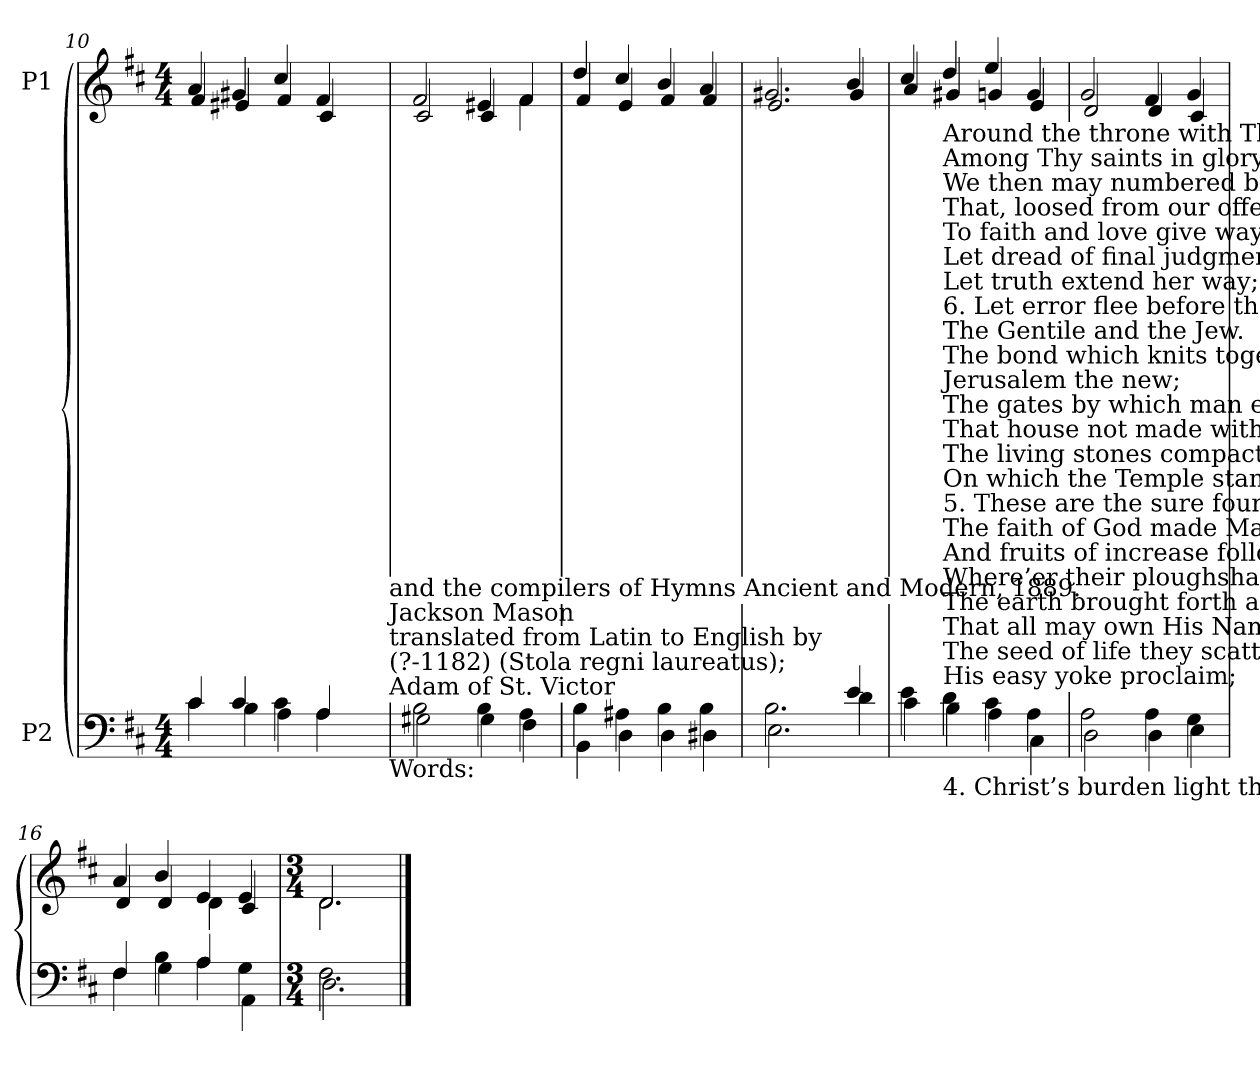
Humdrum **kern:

**kern	**kern
*part2	*part1
*staff2	*staff1
*I"P2	*I"P1
*clefF4	*clefG2
*k[f#c#]	*k[f#c#]
*D:	*D:
*M4/4	*M4/4
=10	=10
*^	*^
*	*^	*	*
4c#i/	4c#i\	2ryy	4ai/	4f#i/
4c#i/	4Bi\	.	4g#Xi/	4e#Xi/
4c#i\	4Ai\	4ryy	4cc#i/	4f#i/
4Ai/	4Ai\	8ryy	4f#i/	4c#i/
.	.	16ryy	.	.
.	.	32ryy	.	.
.	.	64ryy	.	.
.	.	128...ryy	.	.
!	!	!LO:TX:b:t=Words&colon;	!	!
!	!	!LO:TX:t=Adam of St. Victor	!	!
!	!	!LO:TX:t=(?-1182) (Stola regni laureatus);	!	!
!	!	!LO:TX:t=translated from Latin to English by	!	!
!	!	!LO:TX:t=Jackson Mason	!	!
!	!	!LO:TX:t=and the compilers of Hymns Ancient and Mo­dern, 1889.	!	!
.	.	1024ryy	.	.
*	*v	*v	*	*
=11	=11	=11	=11
2Bi\	2G#Xi\	2f#i/	2c#i/
4Bi\	4G#i\	4e#Xi/	4c#i/
4Ai\	4F#i\	4f#i/	4f#i\
=12	=12	=12	=12
4Bi\	4BBi\	4ddi/	4f#i/
4A#Xi\	4Di\	4cc#i/	4ei/
4Bi\	4Di\	4bi/	4f#i/
4Bi\	4D#Xi\	4ai/	4f#i/
=13	=13	=13	=13
2.Bi\	2.Ei\	2.g#Xi/	2.ei/
4ei/	4di\	4bi/	4g#i/
=14	=14	=14	=14
4ei\	4c#i\	4cc#i/	4ai/
!LO:TX:b:t=4.  Christ’s burden light they proffer,	!	!	!
!LO:TX:t=His easy yoke proclaim;	!	!	!
!LO:TX:t=The seed of life they scatter,	!	!	!
!LO:TX:t=That all may own His Name.	!	!	!
!LO:TX:t=The earth brought forth and budded,	!	!	!
!LO:TX:t=Where’er their ploughshare ran,	!	!	!
!LO:TX:t=And fruits of increase followed	!	!	!
!LO:TX:t=The faith of God made Man.	!	!	!
!LO:TX:t=5.  These are the sure foundation	!	!	!
!LO:TX:t=On which the Temple stands;	!	!	!
!LO:TX:t=The living stones compacting	!	!	!
!LO:TX:t=That house not made with hands;	!	!	!
!LO:TX:t=The gates by which man enters	!	!	!
!LO:TX:t=Jerusalem the new;	!	!	!
!LO:TX:t=The bond which knits together	!	!	!
!LO:TX:t=The Gentile and the Jew.	!	!	!
!LO:TX:t=6.  Let error flee before them,	!	!	!
!LO:TX:t=Let truth extend her way;	!	!	!
!LO:TX:t=Let dread of final judgment	!	!	!
!LO:TX:t=To faith and love give way;	!	!	!
!LO:TX:t=That, loosed from our offenses,	!	!	!
!LO:TX:t=We then may numbered be	!	!	!
!LO:TX:t=Among Thy saints in glory	!	!	!
!LO:TX:t=Around the throne with Thee.	!	!	!
4di\	4Bi\	4ddi/	4g#Xi/
4c#i\	4Ai\	4eei/	4gni/
4Ai\	4C#i\	4gi/	4ei/
=15	=15	=15	=15
2Ai\	2Di\	2gi/	2di/
4Ai\	4Di\	4f#i/	4di/
4Gi\	4Ei\	4gi/	4c#i/
=16	=16	=16	=16
4F#i/	4F#i\	4ai/	4di/
4Bi\	4Gi\	4bi/	4di/
4Ai/	4Ai\	4ei/	4di\
4Gi\	4AAi\	4ei/	4c#i/
=17	=17	=17	=17
*M3/4	*	*M3/4	*
2.F#i\	2.Di\	2.di/	2.di\
*v	*v	*	*
*	*v	*v
==	==
*-	*-
